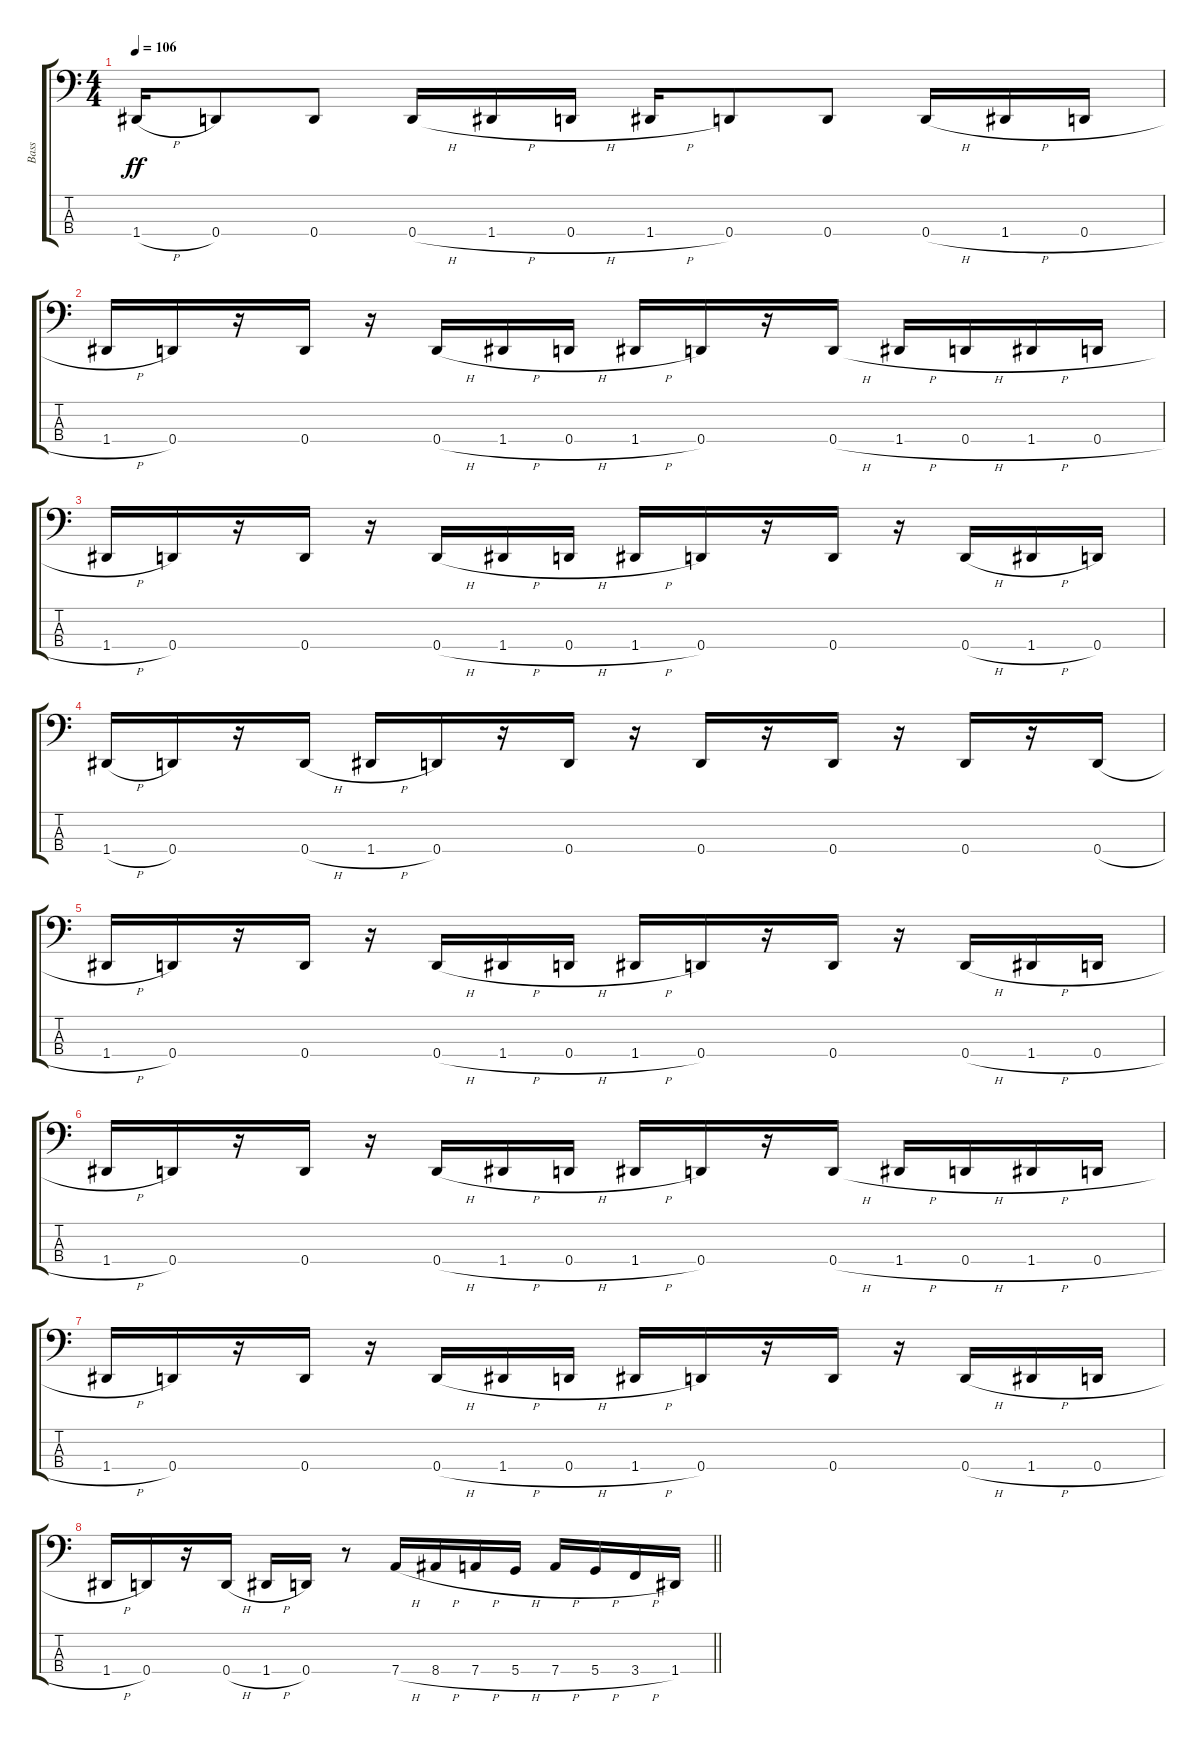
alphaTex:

\track ("Bass" "Bass") {instrument electricbasspick}
\staff {score tabs}
\tuning (G2 D2 A1 D1) {hide}
\ts (4 4)
\tempo 106
\clef f4
\ks c
1.4{h}.16{dy ff} 0.4.8 0.4.8 0.4{h}.16 1.4{h}.16 0.4{h}.16 1.4{h}.16 0.4.8 0.4.8 0.4{h}.16 1.4{h}.16 0.4{h}.16 |
1.4{h}.16 0.4.16 r.16 0.4.16 r.16 0.4{h}.16 1.4{h}.16 0.4{h}.16 1.4{h}.16 0.4.16 r.16 0.4{h}.16 1.4{h}.16 0.4{h}.16 1.4{h}.16 0.4{h}.16 |
1.4{h}.16 0.4.16 r.16 0.4.16 r.16 0.4{h}.16 1.4{h}.16 0.4{h}.16 1.4{h}.16 0.4.16 r.16 0.4.16 r.16 0.4{h}.16 1.4{h}.16 0.4.16 |
1.4{h}.16 0.4.16 r.16 0.4{h}.16 1.4{h}.16 0.4.16 r.16 0.4.16 r.16 0.4.16 r.16 0.4.16 r.16 0.4.16 r.16 0.4{h}.16 |
1.4{h}.16 0.4.16 r.16 0.4.16 r.16 0.4{h}.16 1.4{h}.16 0.4{h}.16 1.4{h}.16 0.4.16 r.16 0.4.16 r.16 0.4{h}.16 1.4{h}.16 0.4{h}.16 |
1.4{h}.16 0.4.16 r.16 0.4.16 r.16 0.4{h}.16 1.4{h}.16 0.4{h}.16 1.4{h}.16 0.4.16 r.16 0.4{h}.16 1.4{h}.16 0.4{h}.16 1.4{h}.16 0.4{h}.16 |
1.4{h}.16 0.4.16 r.16 0.4.16 r.16 0.4{h}.16 1.4{h}.16 0.4{h}.16 1.4{h}.16 0.4.16 r.16 0.4.16 r.16 0.4{h}.16 1.4{h}.16 0.4{h}.16 |
\barLineRight lightlight
1.4{h}.16 0.4.16 r.16 0.4{h}.16 1.4{h}.16 0.4.16 r.8 7.4{h}.16 8.4{h}.16 7.4{h}.16 5.4{h}.16 7.4{h}.16 5.4{h}.16 3.4{h}.16 1.4.16
